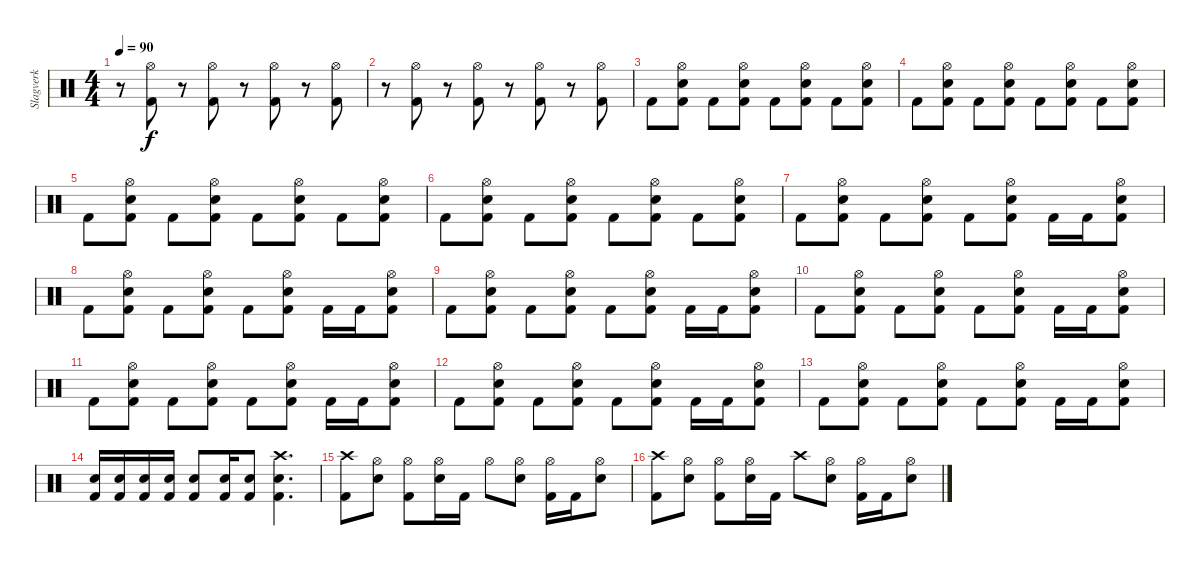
\track ("Slagverk" "Slagverk") {instrument percussion}
\staff {score}
\articulation defaults
\ts (4 4)
\tempo 90
\clef neutral
\ks c
r.8{dy f} ("Hi-Hat (open)" "Kick (hit) 2").8 r.8 ("Hi-Hat (open)" "Kick (hit) 2").8 r.8 ("Hi-Hat (open)" "Kick (hit) 2").8 r.8 ("Hi-Hat (open)" "Kick (hit) 2").8 |
r.8 ("Hi-Hat (open)" "Kick (hit) 2").8 r.8 ("Hi-Hat (open)" "Kick (hit) 2").8 r.8 ("Hi-Hat (open)" "Kick (hit) 2").8 r.8 ("Hi-Hat (open)" "Kick (hit) 2").8 |
"Kick (hit) 2".8 ("Hi-Hat (open)" "Electric Snare (hit)" "Kick (hit) 2").8 "Kick (hit) 2".8 ("Hi-Hat (open)" "Electric Snare (hit)" "Kick (hit) 2").8 "Kick (hit) 2".8 ("Hi-Hat (open)" "Electric Snare (hit)" "Kick (hit) 2").8 "Kick (hit) 2".8 ("Hi-Hat (open)" "Electric Snare (hit)" "Kick (hit) 2").8 |
"Kick (hit) 2".8 ("Hi-Hat (open)" "Electric Snare (hit)" "Kick (hit) 2").8 "Kick (hit) 2".8 ("Hi-Hat (open)" "Electric Snare (hit)" "Kick (hit) 2").8 "Kick (hit) 2".8 ("Hi-Hat (open)" "Electric Snare (hit)" "Kick (hit) 2").8 "Kick (hit) 2".8 ("Hi-Hat (open)" "Electric Snare (hit)" "Kick (hit) 2").8 |
"Kick (hit) 2".8 ("Hi-Hat (open)" "Electric Snare (hit)" "Kick (hit) 2").8 "Kick (hit) 2".8 ("Hi-Hat (open)" "Electric Snare (hit)" "Kick (hit) 2").8 "Kick (hit) 2".8 ("Hi-Hat (open)" "Electric Snare (hit)" "Kick (hit) 2").8 "Kick (hit) 2".8 ("Hi-Hat (open)" "Electric Snare (hit)" "Kick (hit) 2").8 |
"Kick (hit) 2".8 ("Hi-Hat (open)" "Electric Snare (hit)" "Kick (hit) 2").8 "Kick (hit) 2".8 ("Hi-Hat (open)" "Electric Snare (hit)" "Kick (hit) 2").8 "Kick (hit) 2".8 ("Hi-Hat (open)" "Electric Snare (hit)" "Kick (hit) 2").8 "Kick (hit) 2".8 ("Hi-Hat (open)" "Electric Snare (hit)" "Kick (hit) 2").8 |
"Kick (hit) 2".8 ("Hi-Hat (open)" "Electric Snare (hit)" "Kick (hit) 2").8 "Kick (hit) 2".8 ("Hi-Hat (open)" "Electric Snare (hit)" "Kick (hit) 2").8 "Kick (hit) 2".8 ("Hi-Hat (open)" "Electric Snare (hit)" "Kick (hit) 2").8 "Kick (hit) 2".16 "Kick (hit) 2".16 ("Hi-Hat (open)" "Electric Snare (hit)" "Kick (hit) 2").8 |
"Kick (hit) 2".8 ("Hi-Hat (open)" "Electric Snare (hit)" "Kick (hit) 2").8 "Kick (hit) 2".8 ("Hi-Hat (open)" "Electric Snare (hit)" "Kick (hit) 2").8 "Kick (hit) 2".8 ("Hi-Hat (open)" "Electric Snare (hit)" "Kick (hit) 2").8 "Kick (hit) 2".16 "Kick (hit) 2".16 ("Hi-Hat (open)" "Electric Snare (hit)" "Kick (hit) 2").8 |
"Kick (hit) 2".8 ("Hi-Hat (open)" "Electric Snare (hit)" "Kick (hit) 2").8 "Kick (hit) 2".8 ("Hi-Hat (open)" "Electric Snare (hit)" "Kick (hit) 2").8 "Kick (hit) 2".8 ("Hi-Hat (open)" "Electric Snare (hit)" "Kick (hit) 2").8 "Kick (hit) 2".16 "Kick (hit) 2".16 ("Hi-Hat (open)" "Electric Snare (hit)" "Kick (hit) 2").8 |
"Kick (hit) 2".8 ("Hi-Hat (open)" "Electric Snare (hit)" "Kick (hit) 2").8 "Kick (hit) 2".8 ("Hi-Hat (open)" "Electric Snare (hit)" "Kick (hit) 2").8 "Kick (hit) 2".8 ("Hi-Hat (open)" "Electric Snare (hit)" "Kick (hit) 2").8 "Kick (hit) 2".16 "Kick (hit) 2".16 ("Hi-Hat (open)" "Electric Snare (hit)" "Kick (hit) 2").8 |
"Kick (hit) 2".8 ("Hi-Hat (open)" "Electric Snare (hit)" "Kick (hit) 2").8 "Kick (hit) 2".8 ("Hi-Hat (open)" "Electric Snare (hit)" "Kick (hit) 2").8 "Kick (hit) 2".8 ("Hi-Hat (open)" "Electric Snare (hit)" "Kick (hit) 2").8 "Kick (hit) 2".16 "Kick (hit) 2".16 ("Hi-Hat (open)" "Electric Snare (hit)" "Kick (hit) 2").8 |
"Kick (hit) 2".8 ("Hi-Hat (open)" "Electric Snare (hit)" "Kick (hit) 2").8 "Kick (hit) 2".8 ("Hi-Hat (open)" "Electric Snare (hit)" "Kick (hit) 2").8 "Kick (hit) 2".8 ("Hi-Hat (open)" "Electric Snare (hit)" "Kick (hit) 2").8 "Kick (hit) 2".16 "Kick (hit) 2".16 ("Hi-Hat (open)" "Electric Snare (hit)" "Kick (hit) 2").8 |
"Kick (hit) 2".8 ("Hi-Hat (open)" "Electric Snare (hit)" "Kick (hit) 2").8 "Kick (hit) 2".8 ("Hi-Hat (open)" "Electric Snare (hit)" "Kick (hit) 2").8 "Kick (hit) 2".8 ("Hi-Hat (open)" "Electric Snare (hit)" "Kick (hit) 2").8 "Kick (hit) 2".16 "Kick (hit) 2".16 ("Hi-Hat (open)" "Electric Snare (hit)" "Kick (hit) 2").8 |
("Electric Snare (hit)" "Kick (hit) 2").16 ("Electric Snare (hit)" "Kick (hit) 2").16 ("Electric Snare (hit)" "Kick (hit) 2").16 ("Electric Snare (hit)" "Kick (hit) 2").16 ("Electric Snare (hit)" "Kick (hit) 2").8 ("Electric Snare (hit)" "Kick (hit) 2").16 ("Electric Snare (hit)" "Kick (hit) 2").8 ("Crash high (hit)" "Electric Snare (hit)" "Kick (hit) 2").4{d} |
("Crash high (hit)" "Kick (hit) 2").8 ("Hi-Hat (open)" "Electric Snare (hit)").8 ("Hi-Hat (open)" "Kick (hit) 2").8 ("Hi-Hat (open)" "Electric Snare (hit)").16 "Kick (hit) 2".16 "Hi-Hat (open)".8 ("Hi-Hat (open)" "Electric Snare (hit)").8 ("Hi-Hat (open)" "Kick (hit) 2").16 "Kick (hit) 2".16 ("Hi-Hat (open)" "Electric Snare (hit)").8 |
("Crash high (hit)" "Kick (hit) 2").8 ("Hi-Hat (open)" "Electric Snare (hit)").8 ("Hi-Hat (open)" "Kick (hit) 2").8 ("Hi-Hat (open)" "Electric Snare (hit)").16 "Kick (hit) 2".16 "Crash high (hit)".8 ("Hi-Hat (open)" "Electric Snare (hit)").8 ("Hi-Hat (open)" "Kick (hit) 2").16 "Kick (hit) 2".16 ("Hi-Hat (open)" "Electric Snare (hit)").8
